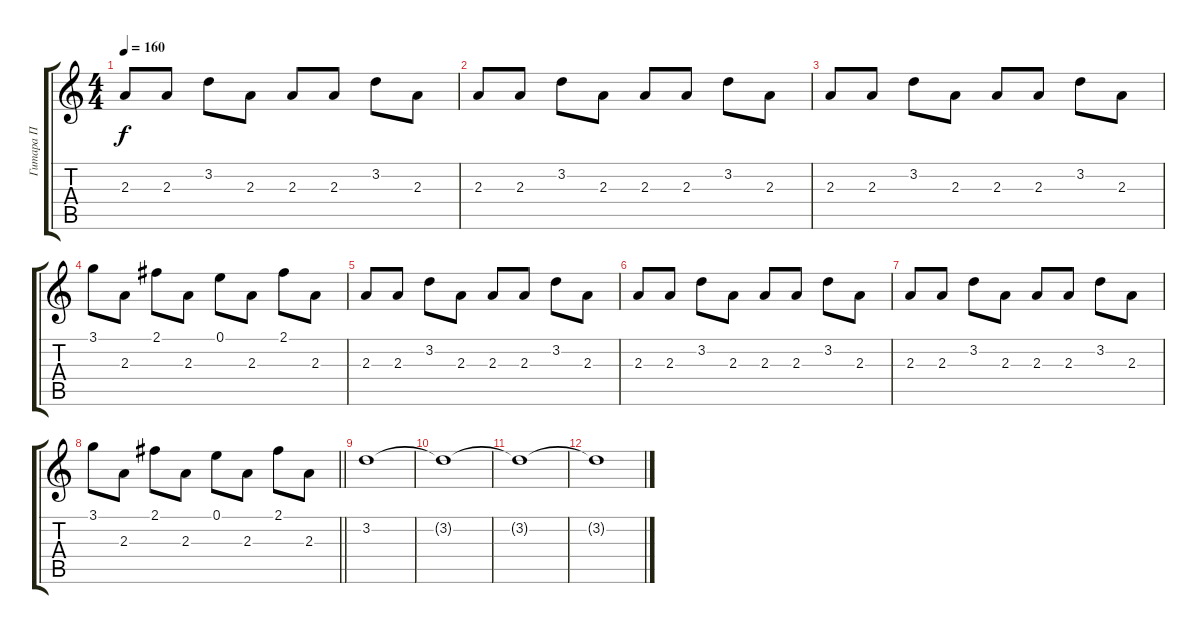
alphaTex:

\track ("Гитара П" "Гитара П") {instrument overdrivenguitar}
\staff {score tabs}
\tuning (E4 B3 G3 D3 A2 E2) {hide}
\ts (4 4)
\section ("" " ")
\tempo 160
\clef g2
\ks c
2.3.8{dy f} 2.3.8 3.2.8 2.3.8 2.3.8 2.3.8 3.2.8 2.3.8 |
2.3.8 2.3.8 3.2.8 2.3.8 2.3.8 2.3.8 3.2.8 2.3.8 |
2.3.8 2.3.8 3.2.8 2.3.8 2.3.8 2.3.8 3.2.8 2.3.8 |
3.1.8 2.3.8 2.1.8 2.3.8 0.1.8 2.3.8 2.1.8 2.3.8 |
2.3.8 2.3.8 3.2.8 2.3.8 2.3.8 2.3.8 3.2.8 2.3.8 |
2.3.8 2.3.8 3.2.8 2.3.8 2.3.8 2.3.8 3.2.8 2.3.8 |
2.3.8 2.3.8 3.2.8 2.3.8 2.3.8 2.3.8 3.2.8 2.3.8 |
\barLineRight lightlight
3.1.8 2.3.8 2.1.8 2.3.8 0.1.8 2.3.8 2.1.8 2.3.8 |
\section ("" " ")
3.2.1{volume 0} |
3.2{t}.1 |
3.2{t}.1 |
3.2{t}.1
